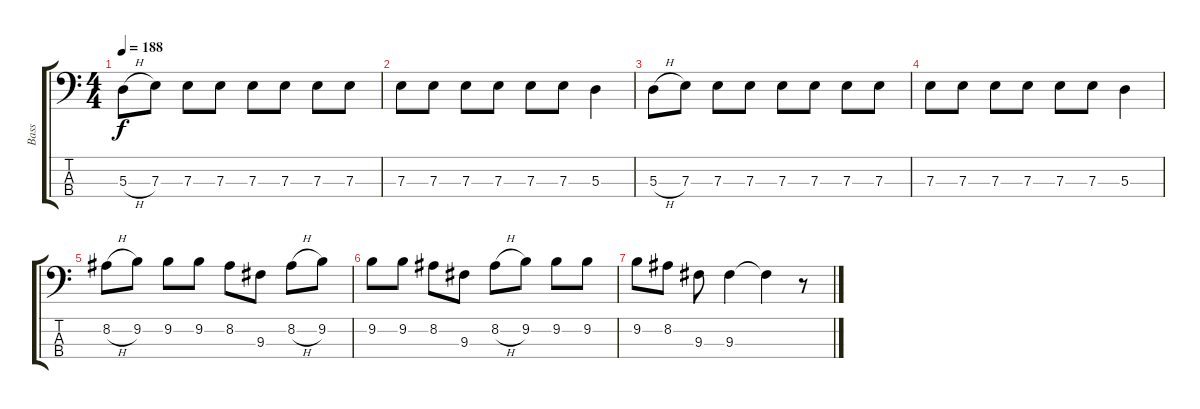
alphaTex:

\track ("Bass" "Bass") {instrument electricbassfinger}
\staff {score tabs}
\tuning (G2 D2 A1 E1) {hide}
\ts (4 4)
\tempo 188
\clef f4
\ks c
5.3{h}.8{dy f} 7.3.8 7.3.8 7.3.8 7.3.8 7.3.8 7.3.8 7.3.8 |
7.3.8 7.3.8 7.3.8 7.3.8 7.3.8 7.3.8 5.3.4 |
5.3{h}.8 7.3.8 7.3.8 7.3.8 7.3.8 7.3.8 7.3.8 7.3.8 |
7.3.8 7.3.8 7.3.8 7.3.8 7.3.8 7.3.8 5.3.4 |
8.2{h}.8 9.2.8 9.2.8 9.2.8 8.2.8 9.3.8 8.2{h}.8 9.2.8 |
9.2.8 9.2.8 8.2.8 9.3.8 8.2{h}.8 9.2.8 9.2.8 9.2.8 |
9.2.8 8.2.8 9.3.8 9.3.4 9.3{t}.4 r.8
